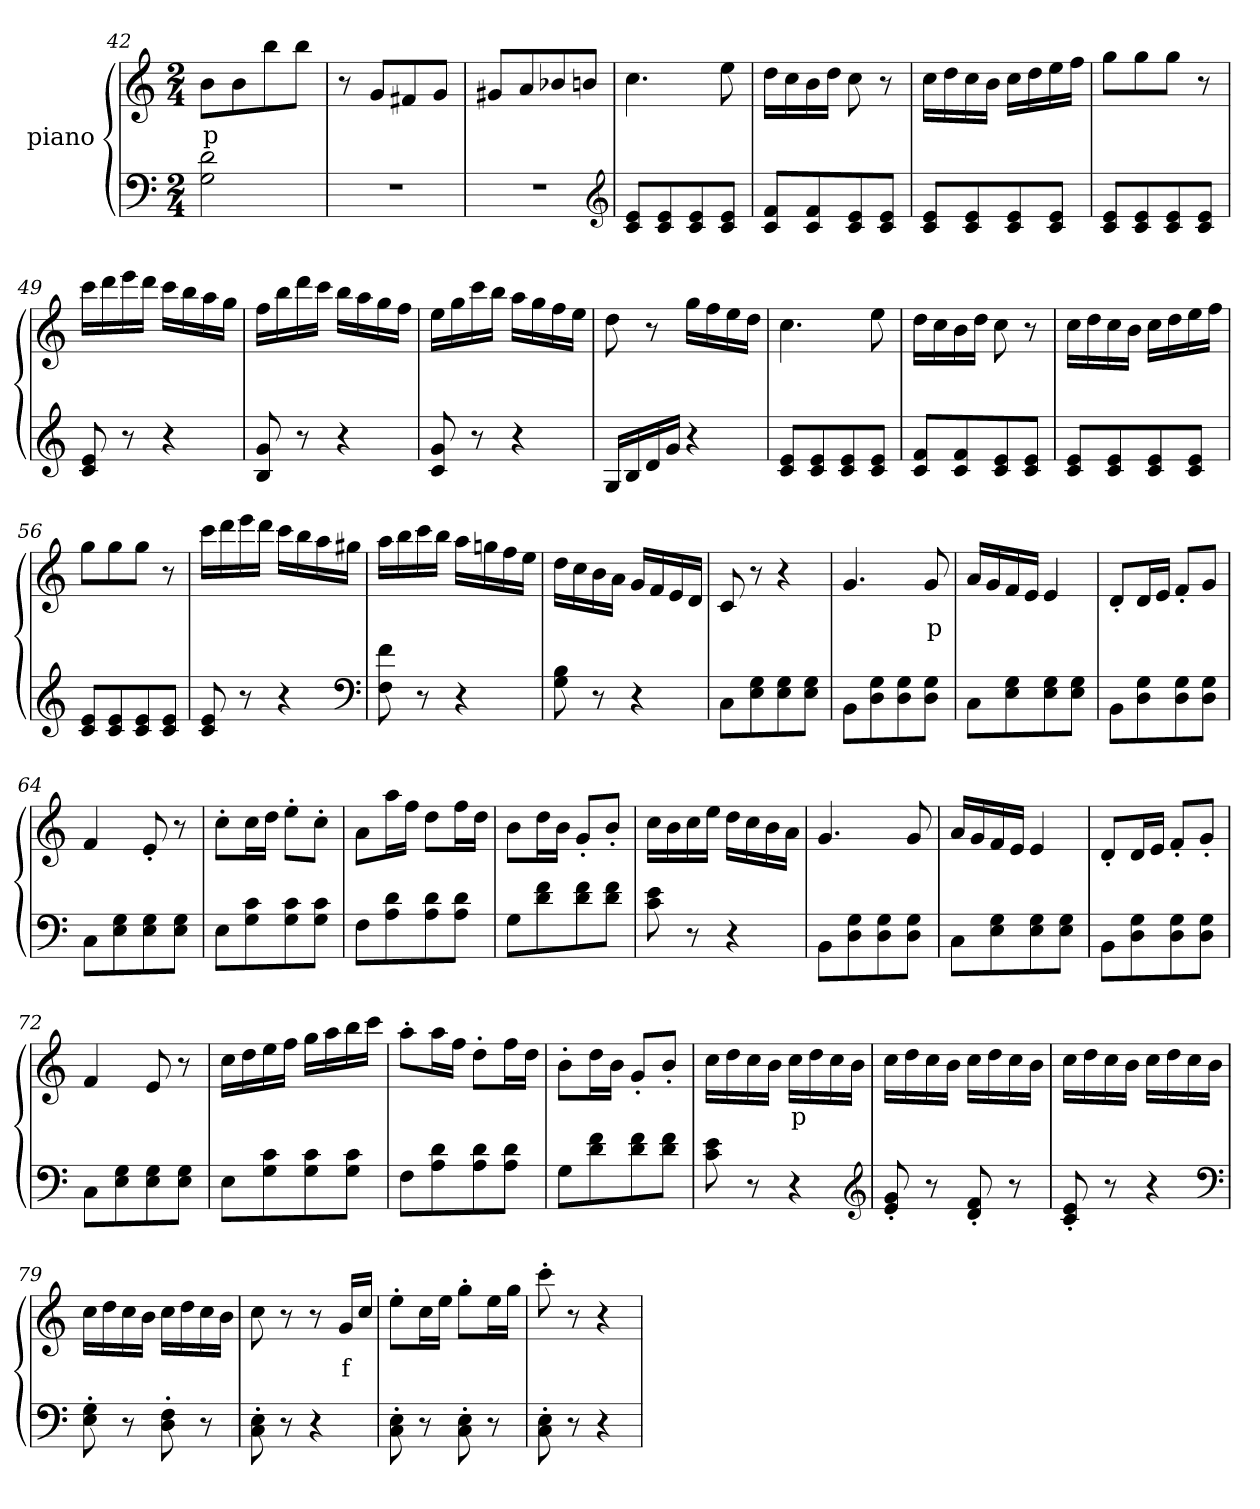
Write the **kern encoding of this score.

**kern	**kern	**text
*part2	*part1	*part1
*staff2	*staff1	*staff1
*I"piano	*I"piano	*
*clefF4	*clefG2	*
*k[]	*k[]	*
*C:	*C:	*
*M2/4	*M2/4	*
=42	=42	=42
2G\ 2d\	8b\L	p
.	8b\	.
.	8bb\	.
.	8bb\J	.
=43	=43	=43
2r	8r	.
.	8g/L	.
.	8f#X/	.
.	8g/J	.
=44	=44	=44
2r	8g#X/L	.
.	8a/	.
.	8b-X/	.
.	8bn/J	.
*clefG2	*	*
=45	=45	=45
8c/ 8e/L	4.cc\	.
8c/ 8e/	.	.
8c/ 8e/	.	.
8c/ 8e/J	8ee\	.
=46	=46	=46
8c/ 8f/L	16dd\LL	.
.	16cc\	.
8c/ 8f/	16b\	.
.	16dd\JJ	.
8c/ 8e/	8cc\	.
8c/ 8e/J	8r	.
=47	=47	=47
8c/ 8e/L	16cc\LL	.
.	16dd\	.
8c/ 8e/	16cc\	.
.	16b\JJ	.
8c/ 8e/	16cc\LL	.
.	16dd\	.
8c/ 8e/J	16ee\	.
.	16ff\JJ	.
=48	=48	=48
8c/ 8e/L	8gg\L	.
8c/ 8e/	8gg\	.
8c/ 8e/	8gg\J	.
8c/ 8e/J	8r	.
=49	=49	=49
8c/ 8e/	16ccc\LL	.
.	16ddd\	.
8r	16eee\	.
.	16ddd\JJ	.
4r	16ccc\LL	.
.	16bb\	.
.	16aa\	.
.	16gg\JJ	.
=50	=50	=50
8B/ 8g/	16ff\LL	.
.	16bb\	.
8r	16ddd\	.
.	16ccc\JJ	.
4r	16bb\LL	.
.	16aa\	.
.	16gg\	.
.	16ff\JJ	.
=51	=51	=51
8c/ 8g/	16ee\LL	.
.	16gg\	.
8r	16ccc\	.
.	16bb\JJ	.
4r	16aa\LL	.
.	16gg\	.
.	16ff\	.
.	16ee\JJ	.
=52	=52	=52
16G/LL	8dd\	.
16B/	.	.
16d/	8r	.
16g/JJ	.	.
4r	16gg\LL	.
.	16ff\	.
.	16ee\	.
.	16dd\JJ	.
=53	=53	=53
8c/ 8e/L	4.cc\	.
8c/ 8e/	.	.
8c/ 8e/	.	.
8c/ 8e/J	8ee\	.
=54	=54	=54
8c/ 8f/L	16dd\LL	.
.	16cc\	.
8c/ 8f/	16b\	.
.	16dd\JJ	.
8c/ 8e/	8cc\	.
8c/ 8e/J	8r	.
=55	=55	=55
8c/ 8e/L	16cc\LL	.
.	16dd\	.
8c/ 8e/	16cc\	.
.	16b\JJ	.
8c/ 8e/	16cc\LL	.
.	16dd\	.
8c/ 8e/J	16ee\	.
.	16ff\JJ	.
=56	=56	=56
8c/ 8e/L	8gg\L	.
8c/ 8e/	8gg\	.
8c/ 8e/	8gg\J	.
8c/ 8e/J	8r	.
=57	=57	=57
8c/ 8e/	16ccc\LL	.
.	16ddd\	.
8r	16eee\	.
.	16ddd\JJ	.
4r	16ccc\LL	.
.	16bb\	.
.	16aa\	.
.	16gg#X\JJ	.
*clefF4	*	*
=58	=58	=58
8F\ 8f\	16aa\LL	.
.	16bb\	.
8r	16ccc\	.
.	16bb\JJ	.
4r	16aa\LL	.
.	16ggn\	.
.	16ff\	.
.	16ee\JJ	.
=59	=59	=59
8G\ 8B\	16dd\LL	.
.	16cc\	.
8r	16b\	.
.	16a\JJ	.
4r	16g/LL	.
.	16f/	.
.	16e/	.
.	16d/JJ	.
=60	=60	=60
8C\L	8c/	.
8E\ 8G\	8r	.
8E\ 8G\	4r	.
8E\ 8G\J	.	.
=61	=61	=61
8BB\L	4.g/	.
8D\ 8G\	.	.
8D\ 8G\	.	.
8D\ 8G\J	8g/	p
=62	=62	=62
8C\L	16a/LL	.
.	16g/	.
8E\ 8G\	16f/	.
.	16e/JJ	.
8E\ 8G\	4e/	.
8E\ 8G\J	.	.
=63	=63	=63
8BB\L	8d'>/L	.
8D\ 8G\	16d/L	.
.	16e/JJ	.
8D\ 8G\	8f'>/L	.
8D\ 8G\J	8g/J	.
=64	=64	=64
8C\L	4f/	.
8E\ 8G\	.	.
8E\ 8G\	8e'>/	.
8E\ 8G\J	8r	.
=65	=65	=65
8E\L	8cc'>\L	.
8G\ 8c\	16cc\L	.
.	16dd\JJ	.
8G\ 8c\	8ee'>\L	.
8G\ 8c\J	8cc'>\J	.
=66	=66	=66
8F\L	8a\L	.
8A\ 8d\	16aa\L	.
.	16ff\JJ	.
8A\ 8d\	8dd\L	.
8A\ 8d\J	16ff\L	.
.	16dd\JJ	.
=67	=67	=67
8G\L	8b\L	.
8d\ 8f\	16dd\L	.
.	16b\JJ	.
8d\ 8f\	8g'>/L	.
8d\ 8f\J	8b'>/J	.
=68	=68	=68
8c\ 8e\	16cc\LL	.
.	16b\	.
8r	16cc\	.
.	16ee\JJ	.
4r	16dd\LL	.
.	16cc\	.
.	16b\	.
.	16a\JJ	.
=69	=69	=69
8BB\L	4.g/	.
8D\ 8G\	.	.
8D\ 8G\	.	.
8D\ 8G\J	8g/	.
=70	=70	=70
8C\L	16a/LL	.
.	16g/	.
8E\ 8G\	16f/	.
.	16e/JJ	.
8E\ 8G\	4e/	.
8E\ 8G\J	.	.
=71	=71	=71
8BB\L	8d'>/L	.
8D\ 8G\	16d/L	.
.	16e/JJ	.
8D\ 8G\	8f'>/L	.
8D\ 8G\J	8g'>/J	.
=72	=72	=72
8C\L	4f/	.
8E\ 8G\	.	.
8E\ 8G\	8e/	.
8E\ 8G\J	8r	.
=73	=73	=73
8E\L	16cc\LL	.
.	16dd\	.
8G\ 8c\	16ee\	.
.	16ff\JJ	.
8G\ 8c\	16gg\LL	.
.	16aa\	.
8G\ 8c\J	16bb\	.
.	16ccc\JJ	.
=74	=74	=74
8F\L	8aa'>\L	.
8A\ 8d\	16aa\L	.
.	16ff\JJ	.
8A\ 8d\	8dd'>\L	.
8A\ 8d\J	16ff\L	.
.	16dd\JJ	.
=75	=75	=75
8G\L	8b'>\L	.
8d\ 8f\	16dd\L	.
.	16b\JJ	.
8d\ 8f\	8g'>/L	.
8d\ 8f\J	8b'>/J	.
=76	=76	=76
8c\ 8e\	16cc\LL	.
.	16dd\	.
8r	16cc\	.
.	16b\JJ	.
4r	16cc\LL	p
.	16dd\	.
.	16cc\	.
.	16b\JJ	.
*clefG2	*	*
=77	=77	=77
8e/'> 8g/'>	16cc\LL	.
.	16dd\	.
8r	16cc\	.
.	16b\JJ	.
8d/'> 8f/'>	16cc\LL	.
.	16dd\	.
8r	16cc\	.
.	16b\JJ	.
=78	=78	=78
8c/'> 8e/'>	16cc\LL	.
.	16dd\	.
8r	16cc\	.
.	16b\JJ	.
4r	16cc\LL	.
.	16dd\	.
.	16cc\	.
.	16b\JJ	.
*clefF4	*	*
=79	=79	=79
8E\'> 8G\'>	16cc\LL	.
.	16dd\	.
8r	16cc\	.
.	16b\JJ	.
8D\'> 8F\'>	16cc\LL	.
.	16dd\	.
8r	16cc\	.
.	16b\JJ	.
=80	=80	=80
8C\'> 8E\'>	8cc\	.
8r	8r	.
4r	8r	.
.	16g/LL	f
.	16cc/JJ	.
=81	=81	=81
8C\'> 8E\'>	8ee'>\L	.
8r	16cc\L	.
.	16ee\JJ	.
8C\'> 8E\'>	8gg'>\L	.
8r	16ee\L	.
.	16gg\JJ	.
=82	=82	=82
8C\'> 8E\'>	8ccc'>\	.
8r	8r	.
4r	4r	.
=	=	=
*-	*-	*-
